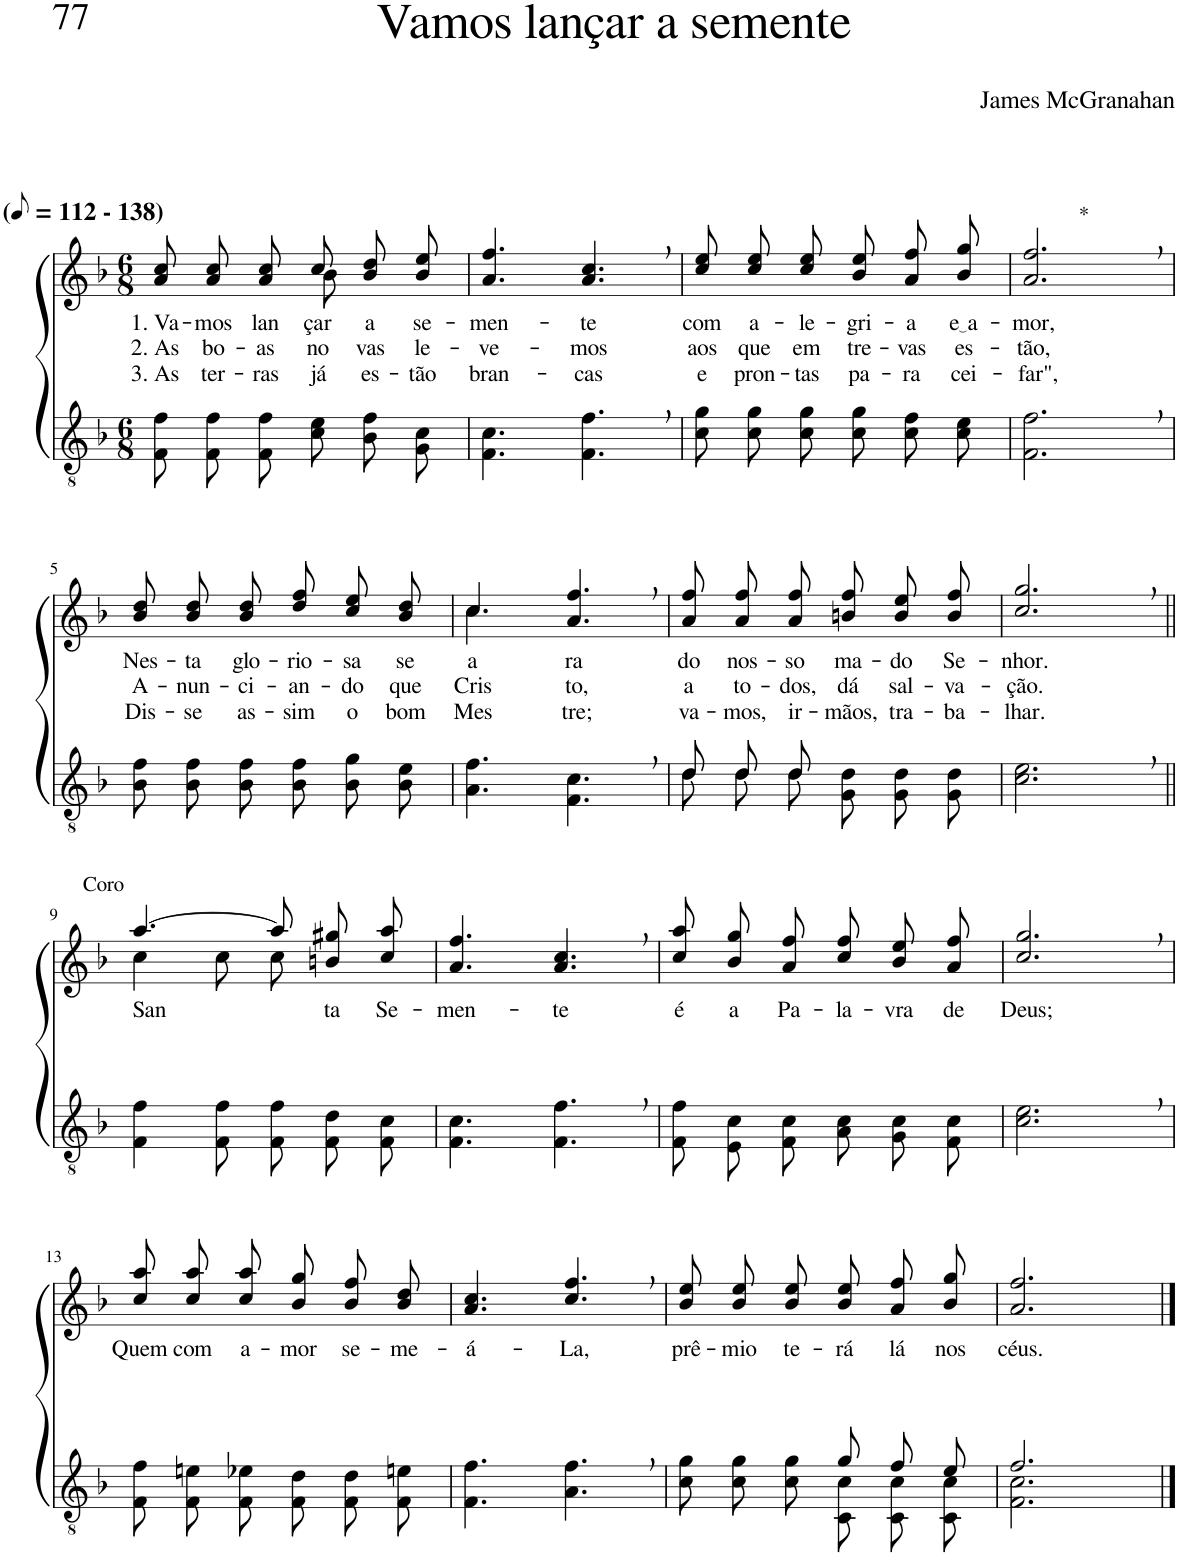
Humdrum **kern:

**kern	**kern	**text	**text	**text
*part2	*part1	*part1	*part1	*part1
*staff2	*staff1	*staff1	*staff1	*staff1
*I"Parte III e IV	*I"Parte I e II	*	*	*
*clefGv2	*clefG2	*	*	*
*Trd4c7	*Trd4c7	*	*	*
*k[b-]	*k[b-]	*	*	*
*M6/8	*M6/8	*	*	*
*MM56	*MM56	*	*	*
=1	=1	=1	=1	=1
!	!LO:TX:a:B:t=(	!	!	!
!	!LO:TX:a:B:t=- 138)	!	!	!
!	!	!LO:LY:b	!LO:LY:b	!LO:LY:b
*	*^	*	*	*
8F\ 8f\L	8a\ 8cc\L	4.ryy	1. Va-	2. As	3. As
!	!	!	!LO:LY:b	!LO:LY:b	!LO:LY:b
8F\ 8f\	8a\ 8cc\	.	-mos	bo-	ter-
!	!	!	!LO:LY:b	!LO:LY:b	!LO:LY:b
8F\ 8f\J	8a\ 8cc\J	.	lan-	-as	-ras
!	!	!	!LO:LY:b	!LO:LY:b	!LO:LY:b
8c\ 8e\L	8cc\L	8b-\	-çar	no-	já
!	!	!	!LO:LY:b	!LO:LY:b	!LO:LY:b
8B-\ 8f\	8b-\ 8dd\	4ryy	a	-vas	es-
!	!	!	!LO:LY:b	!LO:LY:b	!LO:LY:b
8G\ 8c\J	8b-\ 8ee\J	.	se-	le-	-tão
*	*v	*v	*	*	*
=2	=2	=2	=2	=2
!	!	!LO:LY:b	!LO:LY:b	!LO:LY:b
4.F\ 4.c\	4.a/ 4.ff/	-men-	-ve-	bran-
!	!	!LO:LY:b	!LO:LY:b	!LO:LY:b
4.F\, 4.f\,	4.a/, 4.cc/,	-te	-mos	-cas
=3	=3	=3	=3	=3
!	!	!LO:LY:b	!LO:LY:b	!LO:LY:b
8c\ 8g\L	8cc\ 8ee\L	com	aos	e
!	!	!LO:LY:b	!LO:LY:b	!LO:LY:b
8c\ 8g\	8cc\ 8ee\	a-	que	pron-
!	!	!LO:LY:b	!LO:LY:b	!LO:LY:b
8c\ 8g\J	8cc\ 8ee\J	-le-	em	-tas
!	!	!LO:LY:b	!LO:LY:b	!LO:LY:b
8c\ 8g\L	8b-\ 8ee\L	-gri-	tre-	pa-
!	!	!LO:LY:b	!LO:LY:b	!LO:LY:b
8c\ 8f\	8a\ 8ff\	-a	-vas	-ra
!	!	!LO:LY:b	!LO:LY:b	!LO:LY:b
8c\ 8e\J	8b-\ 8gg\J	e a	es-	cei-
=4	=4	=4	=4	=4
!	!LO:TX:a:t=*	!	!	!
!	!	!LO:LY:b	!LO:LY:b	!LO:LY:b
2.F\, 2.f\,	2.a/, 2.ff/,	-mor,	-tão,	-far",
!!LO:LB:g=z
=5	=5	=5	=5	=5
!	!	!LO:LY:b	!LO:LY:b	!LO:LY:b
8B-\ 8f\L	8b-\ 8dd\L	Nes-	A-	Dis-
!	!	!LO:LY:b	!LO:LY:b	!LO:LY:b
8B-\ 8f\	8b-\ 8dd\	-ta	-nun-	-se
!	!	!LO:LY:b	!LO:LY:b	!LO:LY:b
8B-\ 8f\J	8b-\ 8dd\J	glo-	-ci-	as-
!	!	!LO:LY:b	!LO:LY:b	!LO:LY:b
8B-\ 8f\L	8dd\ 8ff\L	-rio-	-an-	-sim
!	!	!LO:LY:b	!LO:LY:b	!LO:LY:b
8B-\ 8g\	8cc\ 8ee\	-sa	-do	o
!	!	!LO:LY:b	!LO:LY:b	!LO:LY:b
8B-\ 8e\J	8b-\ 8dd\J	se-	que	bom
=6	=6	=6	=6	=6
*	*^	*	*	*
!	!	!	!LO:LY:b	!LO:LY:b	!LO:LY:b
4.A\ 4.f\	4.cc/	4.cc\	-a-	Cris-	Mes-
!	!	!	!LO:LY:b	!LO:LY:b	!LO:LY:b
4.F\, 4.c\,	4.a/, 4.ff/,	4.ryy	-ra	-to,	-tre;
=7	=7	=7	=7	=7	=7
*^	*	*	*	*	*
!	!	!	!	!LO:LY:b	!LO:LY:b	!LO:LY:b
*	*	*v	*v	*	*	*
8d/L	8d\L	8a\ 8ff\L	do	a	va-
!	!	!	!LO:LY:b	!LO:LY:b	!LO:LY:b
8d/	8d\	8a\ 8ff\	nos-	to-	-mos,
!	!	!	!LO:LY:b	!LO:LY:b	!LO:LY:b
8d/J	8d\J	8a\ 8ff\J	-so	-dos,	ir-
!	!	!	!LO:LY:b	!LO:LY:b	!LO:LY:b
4.ryy	8G\ 8d\L	8bn\ 8ff\L	ma-	dá	-mãos,
!	!	!	!LO:LY:b	!LO:LY:b	!LO:LY:b
.	8G\ 8d\	8b\ 8ee\	-do	sal-	tra-
!	!	!	!LO:LY:b	!LO:LY:b	!LO:LY:b
.	8G\ 8d\J	8b\ 8ff\J	Se-	-va-	-ba-
=8	=8	=8	=8	=8	=8
!	!	!	!LO:LY:b	!LO:LY:b	!LO:LY:b
*v	*v	*	*	*	*
2.c\, 2.e\,	2.cc/, 2.gg/,	-nhor.	-ção.	-lhar.
!!LO:LB:g=z
=9||	=9||	=9||	=9||	=9||
*	*^	*	*	*
!	!LO:TX:a:t=Coro	!	!	!	!
!	!	!	!LO:LY:b	!	!
4F\ 4f\	[4.aa/	4cc\	San-	.	.
8F\ 8f\	.	8cc\L	.	.	.
8F/ 8f/L	8aa\L]	8cc\J	.	.	.
!	!	!	!LO:LY:b	!	!
8F/ 8d/	8bn\ 8gg#X\	4ryy	-ta	.	.
!	!	!	!LO:LY:b	!	!
8F/ 8c/J	8cc\ 8aa\J	.	Se-	.	.
*	*v	*v	*	*	*
=10	=10	=10	=10	=10
!	!	!LO:LY:b	!	!
4.F\ 4.c\	4.a/ 4.ff/	-men-	.	.
!	!	!LO:LY:b	!	!
4.F\, 4.f\,	4.a/, 4.cc/,	-te	.	.
=11	=11	=11	=11	=11
!	!	!LO:LY:b	!	!
8F/ 8f/L	8cc\ 8aa\L	é	.	.
!	!	!LO:LY:b	!	!
8E/ 8c/	8b-\ 8gg\	a	.	.
!	!	!LO:LY:b	!	!
8F/ 8c/J	8a\ 8ff\J	Pa-	.	.
!	!	!LO:LY:b	!	!
8A\ 8c\L	8cc\ 8ff\L	-la-	.	.
!	!	!LO:LY:b	!	!
8G\ 8c\	8b-\ 8ee\	-vra	.	.
!	!	!LO:LY:b	!	!
8F\ 8c\J	8a\ 8ff\J	de	.	.
=12	=12	=12	=12	=12
!	!	!LO:LY:b	!	!
2.c\, 2.e\,	2.cc/, 2.gg/,	Deus;	.	.
!!LO:LB:g=z
=13	=13	=13	=13	=13
!	!	!LO:LY:b	!	!
8F\ 8f\L	8cc\ 8aa\L	Quem	.	.
!	!	!LO:LY:b	!	!
8F\ 8en\	8cc\ 8aa\	com	.	.
!	!	!LO:LY:b	!	!
8F\ 8e-X\J	8cc\ 8aa\J	a-	.	.
!	!	!LO:LY:b	!	!
8F\ 8d\L	8b-\ 8gg\L	-mor	.	.
!	!	!LO:LY:b	!	!
8F\ 8d\	8b-\ 8ff\	se-	.	.
!	!	!LO:LY:b	!	!
8F\ 8en\J	8b-\ 8dd\J	-me-	.	.
=14	=14	=14	=14	=14
!	!	!LO:LY:b	!	!
4.F\ 4.f\	4.a/ 4.cc/	-á-	.	.
!	!	!LO:LY:b	!	!
4.A\, 4.f\,	4.cc/, 4.ff/,	-La,	.	.
=15	=15	=15	=15	=15
*^	*	*	*	*
!	!	!	!LO:LY:b	!	!
4.ryy	8c\ 8g\L	8b-\ 8ee\L	prê-	.	.
!	!	!	!LO:LY:b	!	!
.	8c\ 8g\	8b-\ 8ee\	-mio	.	.
!	!	!	!LO:LY:b	!	!
.	8c\ 8g\J	8b-\ 8ee\J	te-	.	.
!	!	!	!LO:LY:b	!	!
8g/L	8C/ 8c/L	8b-\ 8ee\L	-rá	.	.
!	!	!	!LO:LY:b	!	!
8f/	8C/ 8c/	8a\ 8ff\	lá	.	.
!	!	!	!LO:LY:b	!	!
8e/J	8C/ 8c/J	8b-\ 8gg\J	nos	.	.
=16	=16	=16	=16	=16	=16
!	!	!	!LO:LY:b	!	!
2.f/	2.F\ 2.c\	2.a/ 2.ff/	céus.	.	.
*v	*v	*	*	*	*
==	==	==	==	==
*-	*-	*-	*-	*-
